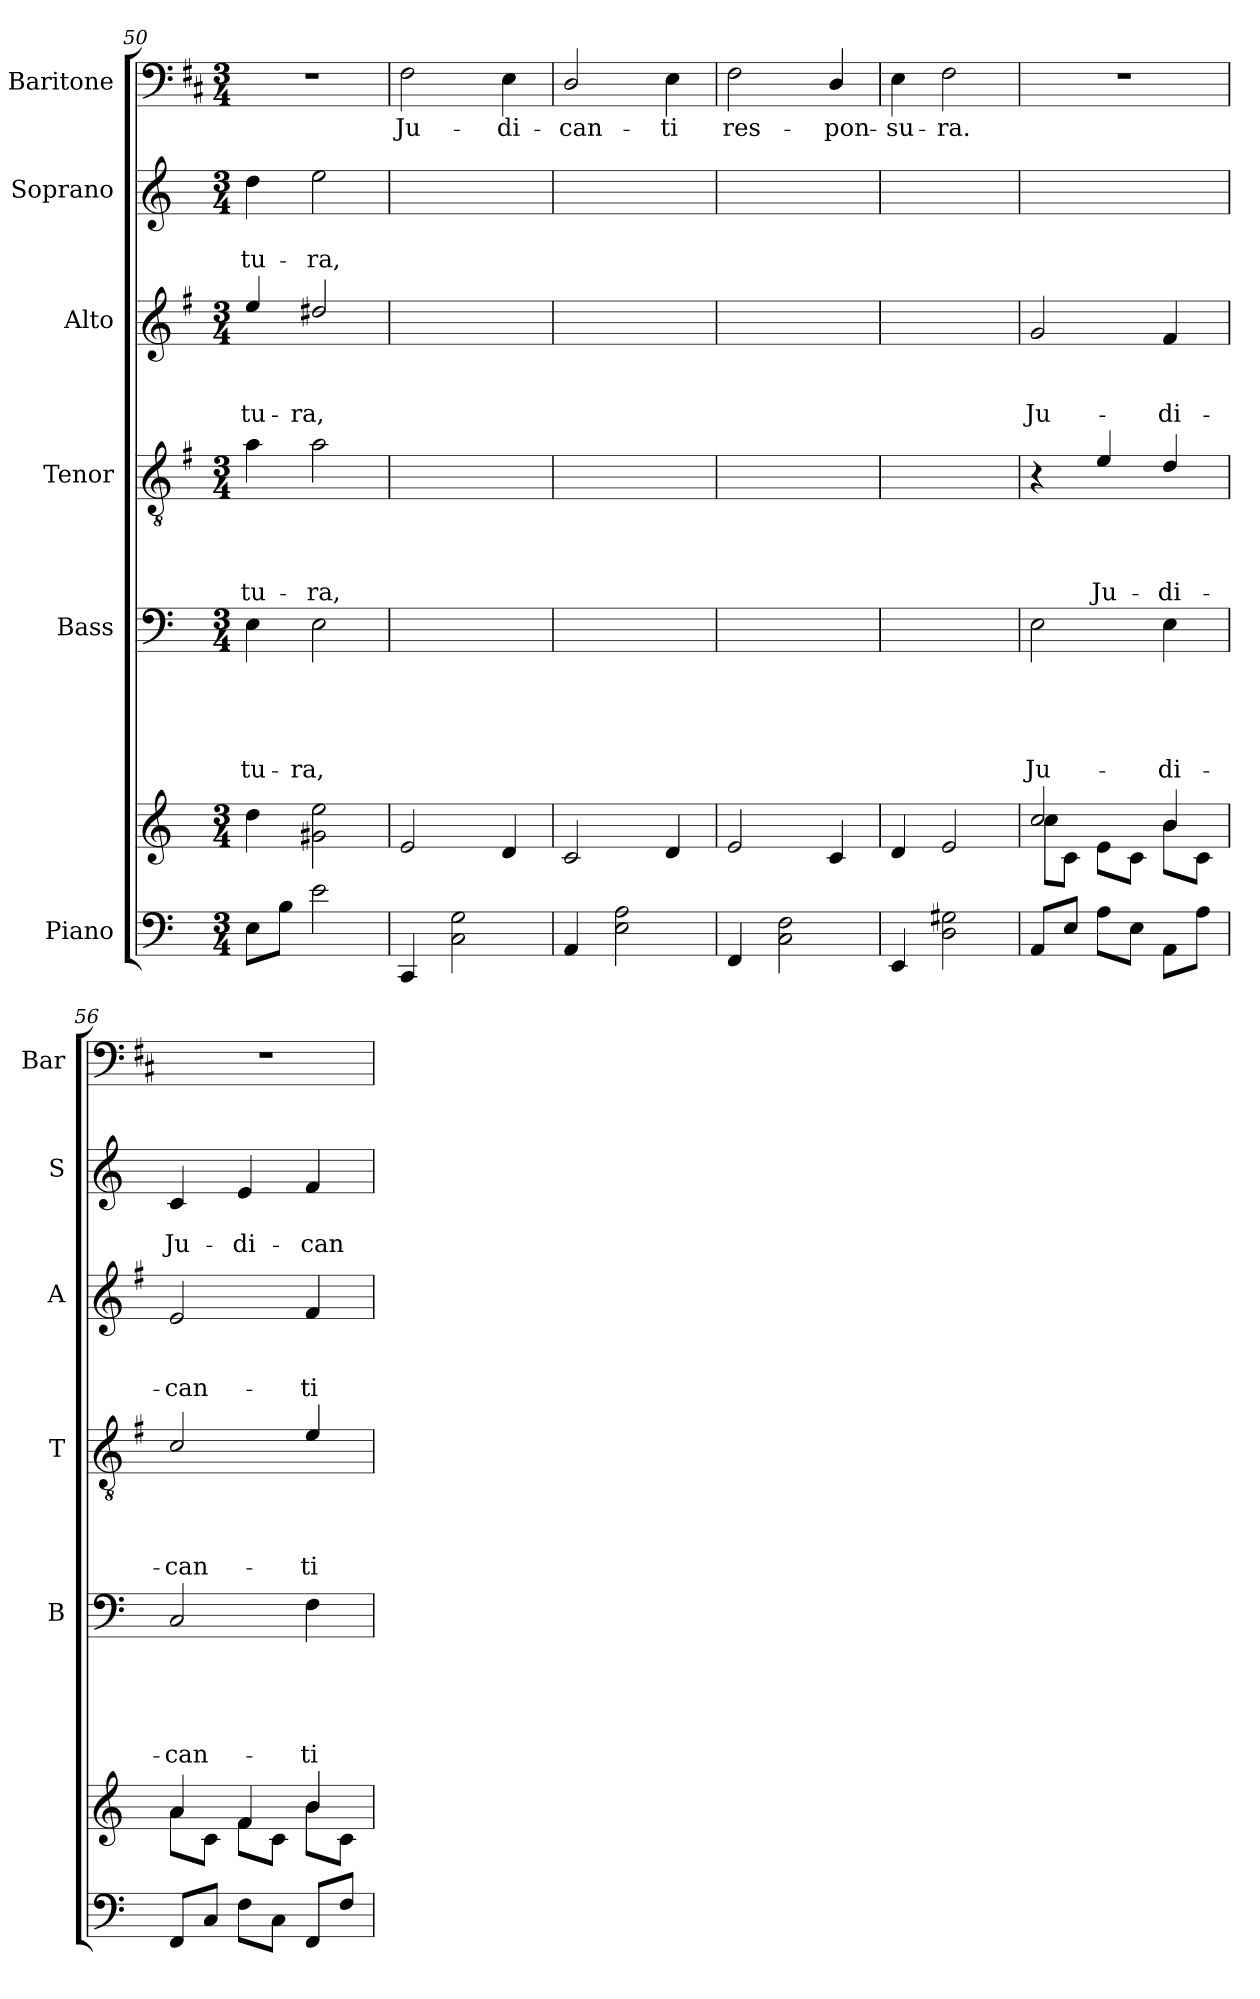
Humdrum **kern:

**kern	**kern	**kern	**text	**text	**text	**text	**text	**kern	**text	**text	**text	**text	**kern	**text	**text	**text	**kern	**text	**text	**kern	**text
*part6	*part6	*part5	*part5	*part5	*part5	*part5	*part5	*part4	*part4	*part4	*part4	*part4	*part3	*part3	*part3	*part3	*part2	*part2	*part2	*part1	*part1
*staff7	*staff6	*staff5	*staff5	*staff5	*staff5	*staff5	*staff5	*staff4	*staff4	*staff4	*staff4	*staff4	*staff3	*staff3	*staff3	*staff3	*staff2	*staff2	*staff2	*staff1	*staff1
*I"Piano	*	*I"Bass	*	*	*	*	*	*I"Tenor	*	*	*	*	*I"Alto	*	*	*	*I"Soprano	*	*	*I"Baritone	*
*	*	*I'B	*	*	*	*	*	*I'T	*	*	*	*	*I'A	*	*	*	*I'S	*	*	*I'Bar	*
*clefF4	*clefG2	*clefF4	*	*	*	*	*	*clefGv2	*	*	*	*	*clefG2	*	*	*	*clefG2	*	*	*clefF4	*
*	*	*	*	*	*	*	*	*ITrd4c7	*	*	*	*	*ITrd4c7	*	*	*	*	*	*	*ITrd1c2	*
*k[]	*k[]	*k[]	*	*	*	*	*	*k[]	*	*	*	*	*k[]	*	*	*	*k[]	*	*	*k[]	*
*C:	*C:	*C:	*	*	*	*	*	*C:	*	*	*	*	*C:	*	*	*	*C:	*	*	*C:	*
*M3/4	*M3/4	*M3/4	*	*	*	*	*	*M3/4	*	*	*	*	*M3/4	*	*	*	*M3/4	*	*	*M3/4	*
=50	=50	=50	=50	=50	=50	=50	=50	=50	=50	=50	=50	=50	=50	=50	=50	=50	=50	=50	=50	=50	=50
!	!	!	!	!	!	!	!LO:LY:b	!	!	!	!	!LO:LY:b	!	!	!	!LO:LY:b	!	!	!LO:LY:b	!	!
8E\L	4dd\	4E\	.	.	.	.	-tu-	4d\	.	.	.	-tu-	4a/	.	.	-tu-	4dd\	.	-tu-	2.r	.
8B\J	.	.	.	.	.	.	.	.	.	.	.	.	.	.	.	.	.	.	.	.	.
!	!	!	!	!	!	!	!LO:LY:b	!	!	!	!	!LO:LY:b	!	!	!	!LO:LY:b	!	!	!LO:LY:b	!	!
2e\	2g#X\ 2ee\	2E\	.	.	.	.	-ra,	2d\	.	.	.	-ra,	2g#X/	.	.	-ra,	2ee\	.	-ra,	.	.
!!LO:LB:g=z
=51	=51	=51	=51	=51	=51	=51	=51	=51	=51	=51	=51	=51	=51	=51	=51	=51	=51	=51	=51	=51	=51
!	!	!	!	!	!	!	!	!	!	!	!	!	!	!	!	!	!	!	!	!	!LO:LY:b
4CC/	2e/	2.ryy	.	.	.	.	.	2.ryy	.	.	.	.	2.ryy	.	.	.	2.ryy	.	.	2E\	Ju-
2C\ 2G\	.	.	.	.	.	.	.	.	.	.	.	.	.	.	.	.	.	.	.	.	.
!	!	!	!	!	!	!	!	!	!	!	!	!	!	!	!	!	!	!	!	!	!LO:LY:b
.	4d/	.	.	.	.	.	.	.	.	.	.	.	.	.	.	.	.	.	.	4D\	-di-
=52	=52	=52	=52	=52	=52	=52	=52	=52	=52	=52	=52	=52	=52	=52	=52	=52	=52	=52	=52	=52	=52
!	!	!	!	!	!	!	!	!	!	!	!	!	!	!	!	!	!	!	!	!	!LO:LY:b
4AA/	2c/	2.ryy	.	.	.	.	.	2.ryy	.	.	.	.	2.ryy	.	.	.	2.ryy	.	.	2C/	-can-
2E\ 2A\	.	.	.	.	.	.	.	.	.	.	.	.	.	.	.	.	.	.	.	.	.
!	!	!	!	!	!	!	!	!	!	!	!	!	!	!	!	!	!	!	!	!	!LO:LY:b
.	4d/	.	.	.	.	.	.	.	.	.	.	.	.	.	.	.	.	.	.	4D\	-ti
=53	=53	=53	=53	=53	=53	=53	=53	=53	=53	=53	=53	=53	=53	=53	=53	=53	=53	=53	=53	=53	=53
!	!	!	!	!	!	!	!	!	!	!	!	!	!	!	!	!	!	!	!	!	!LO:LY:b
4FF/	2e/	2.ryy	.	.	.	.	.	2.ryy	.	.	.	.	2.ryy	.	.	.	2.ryy	.	.	2E\	res-
2C\ 2F\	.	.	.	.	.	.	.	.	.	.	.	.	.	.	.	.	.	.	.	.	.
!	!	!	!	!	!	!	!	!	!	!	!	!	!	!	!	!	!	!	!	!	!LO:LY:b
.	4c/	.	.	.	.	.	.	.	.	.	.	.	.	.	.	.	.	.	.	4C/	-pon-
=54	=54	=54	=54	=54	=54	=54	=54	=54	=54	=54	=54	=54	=54	=54	=54	=54	=54	=54	=54	=54	=54
!	!	!	!	!	!	!	!	!	!	!	!	!	!	!	!	!	!	!	!	!	!LO:LY:b
4EE/	4d/	2.ryy	.	.	.	.	.	2.ryy	.	.	.	.	2.ryy	.	.	.	2.ryy	.	.	4D\	-su-
!	!	!	!	!	!	!	!	!	!	!	!	!	!	!	!	!	!	!	!	!	!LO:LY:b
2D\ 2G#X\	2e/	.	.	.	.	.	.	.	.	.	.	.	.	.	.	.	.	.	.	2E\	-ra.
!!LO:PB:g=z
=55	=55	=55	=55	=55	=55	=55	=55	=55	=55	=55	=55	=55	=55	=55	=55	=55	=55	=55	=55	=55	=55
*	*^	*	*	*	*	*	*	*	*	*	*	*	*	*	*	*	*	*	*	*	*
!	!	!	!	!	!	!	!	!LO:LY:b	!	!	!	!	!	!	!	!	!LO:LY:b	!	!	!	!	!
8AA/L	2cc/	8cc\L	2E\	.	.	.	.	Ju-	4r	.	.	.	.	2c/	.	.	Ju-	2.ryy	.	.	2.r	.
8E/J	.	8c\J	.	.	.	.	.	.	.	.	.	.	.	.	.	.	.	.	.	.	.	.
!	!	!	!	!	!	!	!	!	!	!	!	!	!LO:LY:b	!	!	!	!	!	!	!	!	!
8A\L	.	8e\L	.	.	.	.	.	.	4A/	.	.	.	Ju-	.	.	.	.	.	.	.	.	.
8E\J	.	8c\J	.	.	.	.	.	.	.	.	.	.	.	.	.	.	.	.	.	.	.	.
!	!	!	!	!	!	!	!	!LO:LY:b	!	!	!	!	!LO:LY:b	!	!	!	!LO:LY:b	!	!	!	!	!
8AA\L	4b/	8b\L	4E\	.	.	.	.	-di-	4G/	.	.	.	-di-	4B/	.	.	-di-	.	.	.	.	.
8A\J	.	8c\J	.	.	.	.	.	.	.	.	.	.	.	.	.	.	.	.	.	.	.	.
=56	=56	=56	=56	=56	=56	=56	=56	=56	=56	=56	=56	=56	=56	=56	=56	=56	=56	=56	=56	=56	=56	=56
!	!	!	!	!	!	!	!	!LO:LY:b	!	!	!	!	!LO:LY:b	!	!	!	!LO:LY:b	!	!	!LO:LY:b	!	!
8FF/L	4a/	8a\L	2C/	.	.	.	.	-can-	2F/	.	.	.	-can-	2A/	.	.	-can-	4c/	.	Ju-	2.r	.
8C/J	.	8c\J	.	.	.	.	.	.	.	.	.	.	.	.	.	.	.	.	.	.	.	.
!	!	!	!	!	!	!	!	!	!	!	!	!	!	!	!	!	!	!	!	!LO:LY:b	!	!
8F\L	4f/	8f\L	.	.	.	.	.	.	.	.	.	.	.	.	.	.	.	4e/	.	-di-	.	.
8C\J	.	8c\J	.	.	.	.	.	.	.	.	.	.	.	.	.	.	.	.	.	.	.	.
!	!	!	!	!	!	!	!	!LO:LY:b	!	!	!	!	!LO:LY:b	!	!	!	!LO:LY:b	!	!	!LO:LY:b	!	!
8FF/L	4b/	8b\L	4F\	.	.	.	.	-ti	4A/	.	.	.	-ti	4B/	.	.	-ti	4f/	.	-can-	.	.
8F/J	.	8c\J	.	.	.	.	.	.	.	.	.	.	.	.	.	.	.	.	.	.	.	.
*	*v	*v	*	*	*	*	*	*	*	*	*	*	*	*	*	*	*	*	*	*	*	*
=	=	=	=	=	=	=	=	=	=	=	=	=	=	=	=	=	=	=	=	=	=
*-	*-	*-	*-	*-	*-	*-	*-	*-	*-	*-	*-	*-	*-	*-	*-	*-	*-	*-	*-	*-	*-
